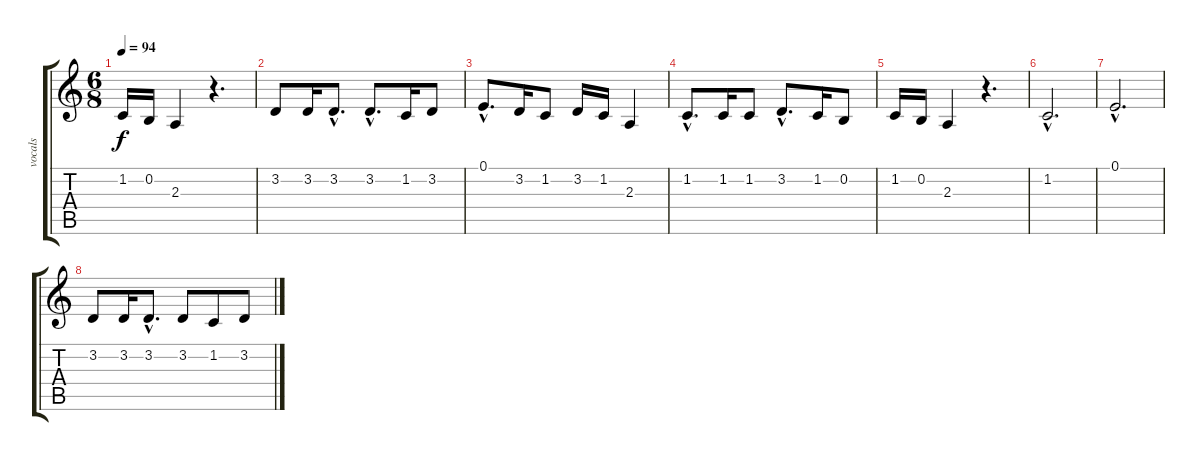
\track ("vocals" "vocals") {instrument bassoon}
\staff {score tabs}
\tuning (E4 B3 G3 D3 A2 E2) {hide}
\ts (6 8)
\tempo 94
\clef g2
\ks c
1.2.16{dy f} 0.2.16 2.3.4 r.4{d} |
3.2.8 3.2.16 3.2{hac}.8{d} 3.2{hac}.8{d} 1.2.16 3.2.8 |
0.1{hac}.8{d} 3.2.16 1.2.8 3.2.16 1.2.16 2.3.4 |
1.2{hac}.8{d} 1.2.16 1.2.8 3.2{hac}.8{d} 1.2.16 0.2.8 |
1.2.16 0.2.16 2.3.4 r.4{d} |
1.2{hac}.2{d} |
0.1{hac}.2{d} |
3.2.8 3.2.16 3.2{hac}.8{d} 3.2.8 1.2.8 3.2.8
